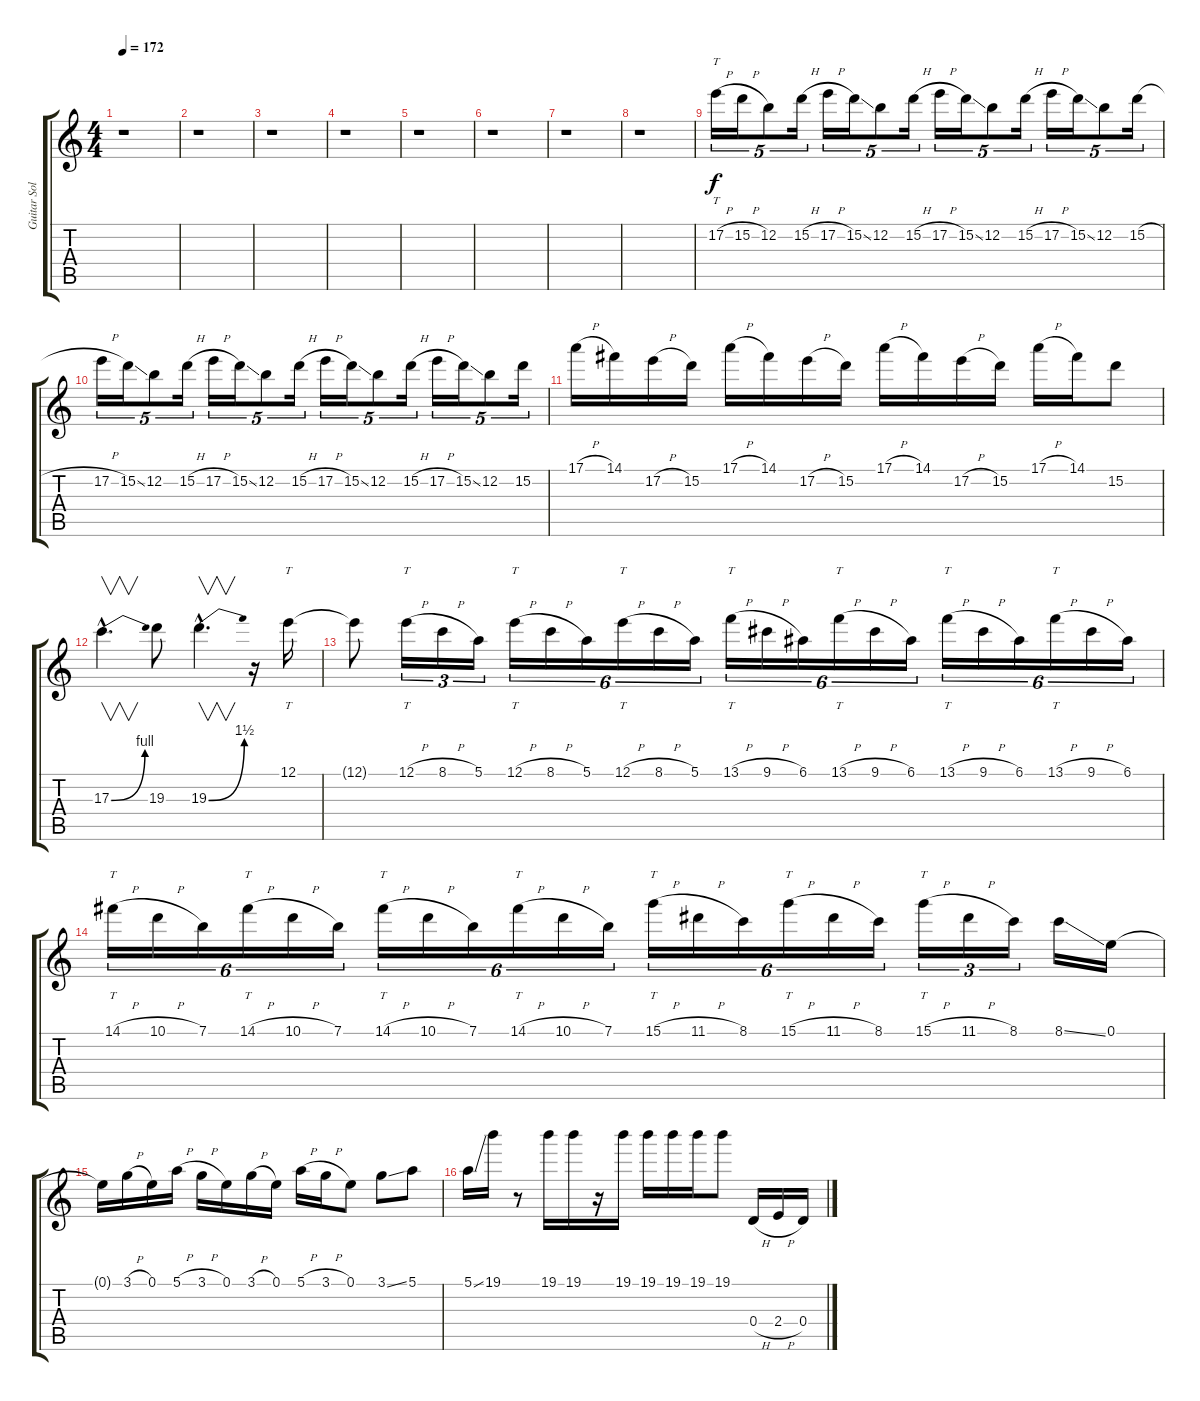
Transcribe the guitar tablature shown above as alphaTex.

\track ("Guitar Solo" "Guitar Sol") {instrument distortionguitar}
\staff {score tabs}
\tuning (E4 B3 G3 D3 A2 E2) {hide}
\ts (4 4)
\tempo 172
\clef g2
\ks c
r.1{dy f} |
r.1 |
r.1 |
r.1 |
r.1 |
r.1 |
r.1 |
r.1 |
17.2{h}.16{tt tu (5 4)} 15.2{h}.16{tu (5 4)} 12.2.8{tu (5 4)} 15.2{h}.16{tu (5 4)} 17.2{h}.16{tu (5 4)} 15.2{ss}.16{tu (5 4)} 12.2.8{tu (5 4)} 15.2{h}.16{tu (5 4)} 17.2{h}.16{tu (5 4)} 15.2{ss}.16{tu (5 4)} 12.2.8{tu (5 4)} 15.2{h}.16{tu (5 4)} 17.2{h}.16{tu (5 4)} 15.2{ss}.16{tu (5 4)} 12.2.8{tu (5 4)} 15.2{h}.16{tu (5 4)} |
17.2{h}.16{tu (5 4)} 15.2{ss}.16{tu (5 4)} 12.2.8{tu (5 4)} 15.2{h}.16{tu (5 4)} 17.2{h}.16{tu (5 4)} 15.2{ss}.16{tu (5 4)} 12.2.8{tu (5 4)} 15.2{h}.16{tu (5 4)} 17.2{h}.16{tu (5 4)} 15.2{ss}.16{tu (5 4)} 12.2.8{tu (5 4)} 15.2{h}.16{tu (5 4)} 17.2{h}.16{tu (5 4)} 15.2{ss}.16{tu (5 4)} 12.2.8{tu (5 4)} 15.2.16{tu (5 4)} |
17.1{h}.16 14.1.16 17.2{h}.16 15.2.16 17.1{h}.16 14.1.16 17.2{h}.16 15.2.16 17.1{h}.16 14.1.16 17.2{h}.16 15.2.16 17.1{h}.16 14.1.16 15.2.8 |
17.3{be (bend 0 0 60 4) hac}.4{v d} 19.3.8 19.3{be (bend 0 0 60 6) hac}.4{v d} r.16 12.1.16{tt} |
12.1{t}.8 12.1{h}.16{tt tu (3 2)} 8.1{h}.16{tu (3 2)} 5.1.16{tu (3 2)} 12.1{h}.16{tt tu (6 4)} 8.1{h}.16{tu (6 4)} 5.1.16{tu (6 4)} 12.1{h}.16{tt tu (6 4)} 8.1{h}.16{tu (6 4)} 5.1.16{tu (6 4)} 13.1{h}.16{tt tu (6 4)} 9.1{h}.16{tu (6 4)} 6.1.16{tu (6 4)} 13.1{h}.16{tt tu (6 4)} 9.1{h}.16{tu (6 4)} 6.1.16{tu (6 4)} 13.1{h}.16{tt tu (6 4)} 9.1{h}.16{tu (6 4)} 6.1.16{tu (6 4)} 13.1{h}.16{tt tu (6 4)} 9.1{h}.16{tu (6 4)} 6.1.16{tu (6 4)} |
14.1{h}.16{tt tu (6 4)} 10.1{h}.16{tu (6 4)} 7.1.16{tu (6 4)} 14.1{h}.16{tt tu (6 4)} 10.1{h}.16{tu (6 4)} 7.1.16{tu (6 4)} 14.1{h}.16{tt tu (6 4)} 10.1{h}.16{tu (6 4)} 7.1.16{tu (6 4)} 14.1{h}.16{tt tu (6 4)} 10.1{h}.16{tu (6 4)} 7.1.16{tu (6 4)} 15.1{h}.16{tt tu (6 4)} 11.1{h}.16{tu (6 4)} 8.1.16{tu (6 4)} 15.1{h}.16{tt tu (6 4)} 11.1{h}.16{tu (6 4)} 8.1.16{tu (6 4)} 15.1{h}.16{tt tu (3 2)} 11.1{h}.16{tu (3 2)} 8.1.16{tu (3 2)} 8.1{ss}.16 0.1.16 |
0.1{t}.16 3.1{h}.16 0.1.16 5.1{h}.16 3.1{h}.16 0.1.16 3.1{h}.16 0.1.16 5.1{h}.16 3.1{h}.16 0.1.8 3.1{ss}.8 5.1.8 |
5.1{ss}.16 19.1.16 r.8 19.1.16 19.1.16 r.16 19.1.16 19.1.16 19.1.16 19.1.16 19.1.8 0.4{h}.16 2.4{h}.16 0.4.16
